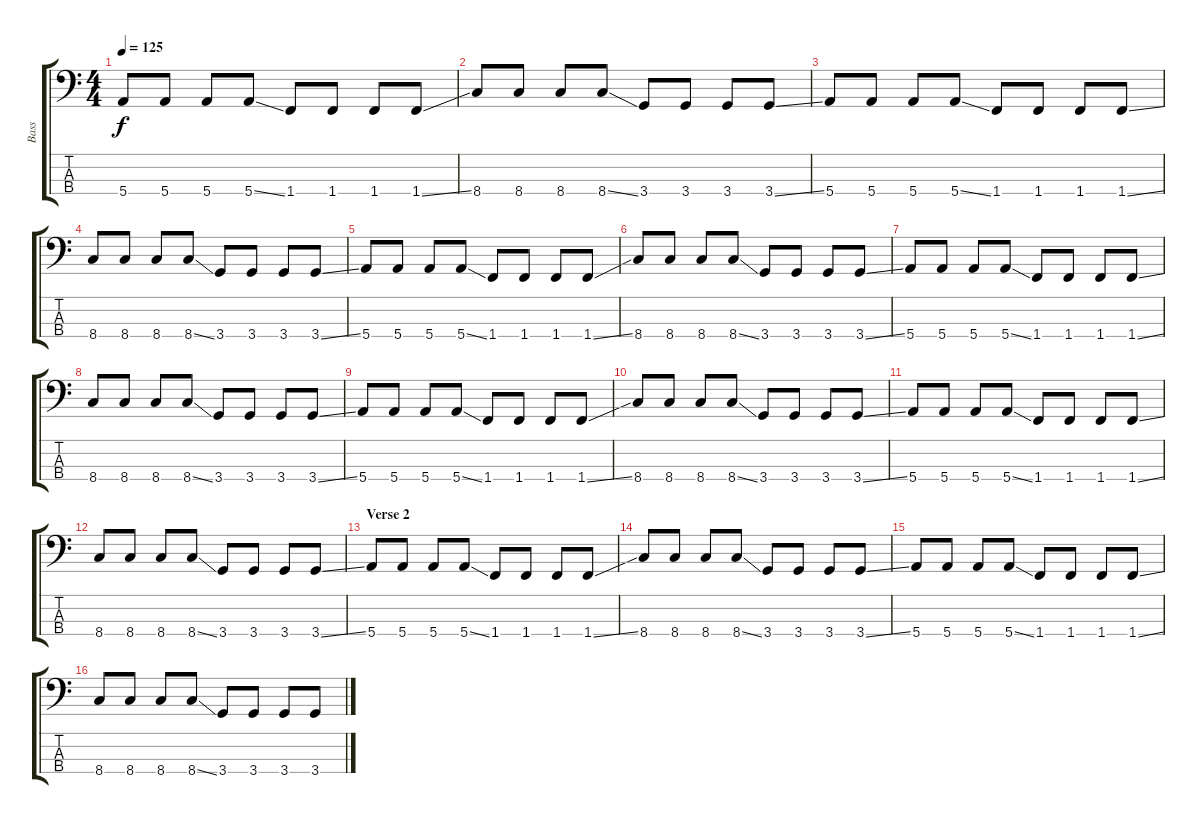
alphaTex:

\track ("Bass" "Bass") {instrument electricbassfinger}
\staff {score tabs}
\tuning (G2 D2 A1 E1) {hide}
\ts (4 4)
\tempo 125
\clef f4
\ks c
5.4.8{dy f} 5.4.8 5.4.8 5.4{ss}.8 1.4.8 1.4.8 1.4.8 1.4{ss}.8 |
8.4.8 8.4.8 8.4.8 8.4{ss}.8 3.4.8 3.4.8 3.4.8 3.4{ss}.8 |
5.4.8 5.4.8 5.4.8 5.4{ss}.8 1.4.8 1.4.8 1.4.8 1.4{ss}.8 |
8.4.8 8.4.8 8.4.8 8.4{ss}.8 3.4.8 3.4.8 3.4.8 3.4{ss}.8 |
5.4.8 5.4.8 5.4.8 5.4{ss}.8 1.4.8 1.4.8 1.4.8 1.4{ss}.8 |
8.4.8 8.4.8 8.4.8 8.4{ss}.8 3.4.8 3.4.8 3.4.8 3.4{ss}.8 |
5.4.8 5.4.8 5.4.8 5.4{ss}.8 1.4.8 1.4.8 1.4.8 1.4{ss}.8 |
8.4.8 8.4.8 8.4.8 8.4{ss}.8 3.4.8 3.4.8 3.4.8 3.4{ss}.8 |
5.4.8 5.4.8 5.4.8 5.4{ss}.8 1.4.8 1.4.8 1.4.8 1.4{ss}.8 |
8.4.8 8.4.8 8.4.8 8.4{ss}.8 3.4.8 3.4.8 3.4.8 3.4{ss}.8 |
5.4.8 5.4.8 5.4.8 5.4{ss}.8 1.4.8 1.4.8 1.4.8 1.4{ss}.8 |
8.4.8 8.4.8 8.4.8 8.4{ss}.8 3.4.8 3.4.8 3.4.8 3.4{ss}.8 |
\section ("" "Verse 2")
5.4.8 5.4.8 5.4.8 5.4{ss}.8 1.4.8 1.4.8 1.4.8 1.4{ss}.8 |
8.4.8 8.4.8 8.4.8 8.4{ss}.8 3.4.8 3.4.8 3.4.8 3.4{ss}.8 |
5.4.8 5.4.8 5.4.8 5.4{ss}.8 1.4.8 1.4.8 1.4.8 1.4{ss}.8 |
8.4.8 8.4.8 8.4.8 8.4{ss}.8 3.4.8 3.4.8 3.4.8 3.4{ss}.8
